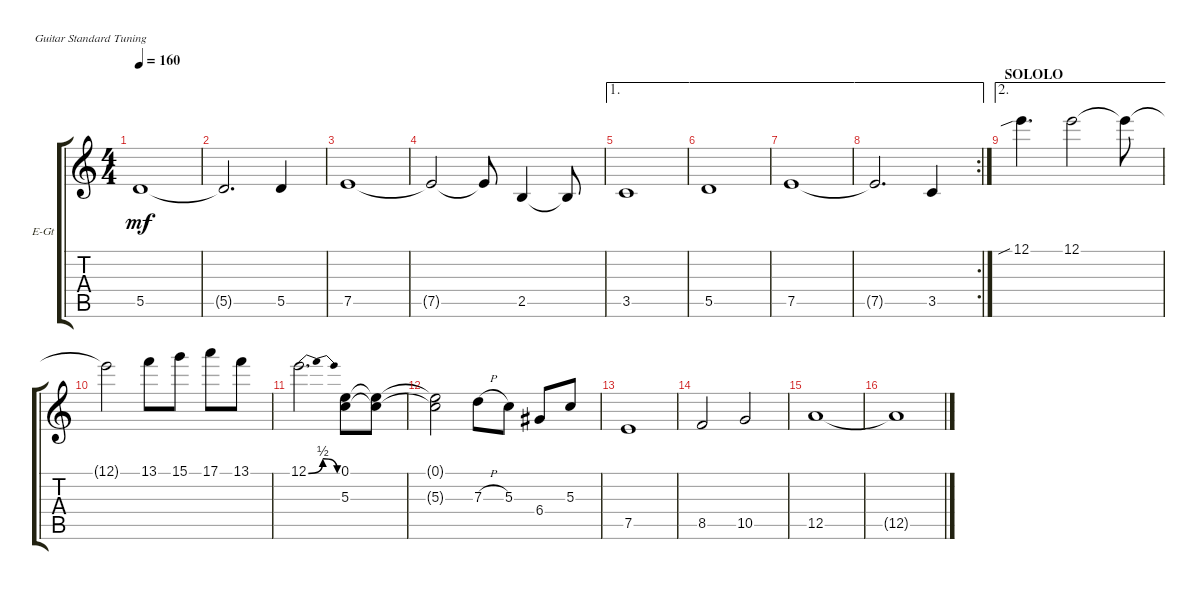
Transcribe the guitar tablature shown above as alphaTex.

\defaultSystemsLayout 4
\bracketExtendMode groupsimilarinstruments
\firstSystemTrackNameOrientation horizontal
\otherSystemsTrackNameOrientation horizontal
\track ("Electric Guitar" "E-Gt") {instrument distortionguitar}
\staff {score tabs}
\tuning (E4 B3 G3 D3 A2 E2)
\ts (4 4)
\tempo 160
\clef g2
\scale
0.333333
\ks aminor
5.5.1{dy mf} |
\scale
0.333333 5.5{t}.2{d} 5.5.4 |
\scale
0.333333 7.5.1 |
\scale
0.333333 7.5{t}.2 7.5{t}.8 2.5.4 2.5{t}.8 |
\ae 1
\scale
0.333333 3.5.1 |
\ae 1
\scale
0.333333 5.5.1 |
\ae 1
\scale
0.333333 7.5.1 |
\ae 1
\rc 2
\scale
0.354497 7.5{t}.2{d} 3.5.4 |
\ae 2
\section ("" "SOLOLO")
\scale
0.322751 12.1{sib}.4{d} 12.1.2 12.1{t}.8 |
\scale
0.322751 12.1{t}.2 13.1.8 15.1.8 17.1.8 13.1.8 |
\scale
0.333333 12.1{be (bendrelease 27 0 34.199999999999996 2 38.4 2 42.6 0)}.2{d} (0.1 5.3).8 (0.1{t} 5.3{t}).8 |
\scale
0.333333 (0.1{t} 5.3{t}).2 7.3{h}.8 5.3.8 6.4.8 5.3.8 |
\scale
0.333333 7.5.1 |
\scale
0.333333 8.5.2 10.5.2 |
\scale
0.333333 12.5.1 |
\scale
0.333333 12.5{t}.1
